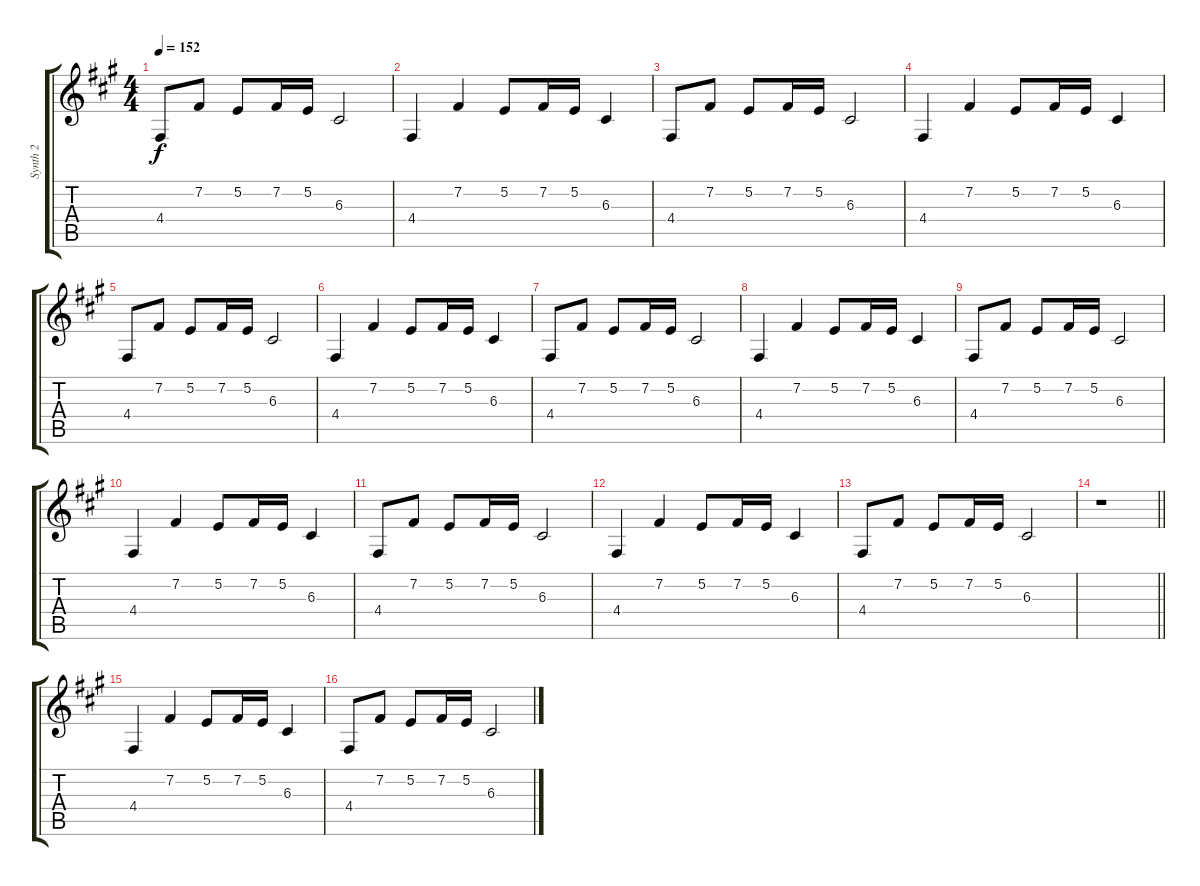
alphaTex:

\track ("Synth 2" "Synth 2") {instrument lead1square}
\staff {score tabs}
\tuning (E4 B3 G3 D3 A2 E2) {hide}
\ts (4 4)
\tempo 152
\clef g2
\ks f#minor
4.4.8{dy f} 7.2.8 5.2.8 7.2.16 5.2.16 6.3.2 |
4.4.4 7.2.4 5.2.8 7.2.16 5.2.16 6.3.4 |
4.4.8 7.2.8 5.2.8 7.2.16 5.2.16 6.3.2 |
4.4.4 7.2.4 5.2.8 7.2.16 5.2.16 6.3.4 |
4.4.8 7.2.8 5.2.8 7.2.16 5.2.16 6.3.2 |
4.4.4 7.2.4 5.2.8 7.2.16 5.2.16 6.3.4 |
4.4.8 7.2.8 5.2.8 7.2.16 5.2.16 6.3.2 |
4.4.4 7.2.4 5.2.8 7.2.16 5.2.16 6.3.4 |
4.4.8 7.2.8 5.2.8 7.2.16 5.2.16 6.3.2 |
4.4.4 7.2.4 5.2.8 7.2.16 5.2.16 6.3.4 |
4.4.8 7.2.8 5.2.8 7.2.16 5.2.16 6.3.2 |
4.4.4 7.2.4 5.2.8 7.2.16 5.2.16 6.3.4 |
4.4.8 7.2.8 5.2.8 7.2.16 5.2.16 6.3.2 |
\barLineRight lightlight
r.1 |
4.4.4 7.2.4 5.2.8 7.2.16 5.2.16 6.3.4 |
4.4.8 7.2.8 5.2.8 7.2.16 5.2.16 6.3.2
